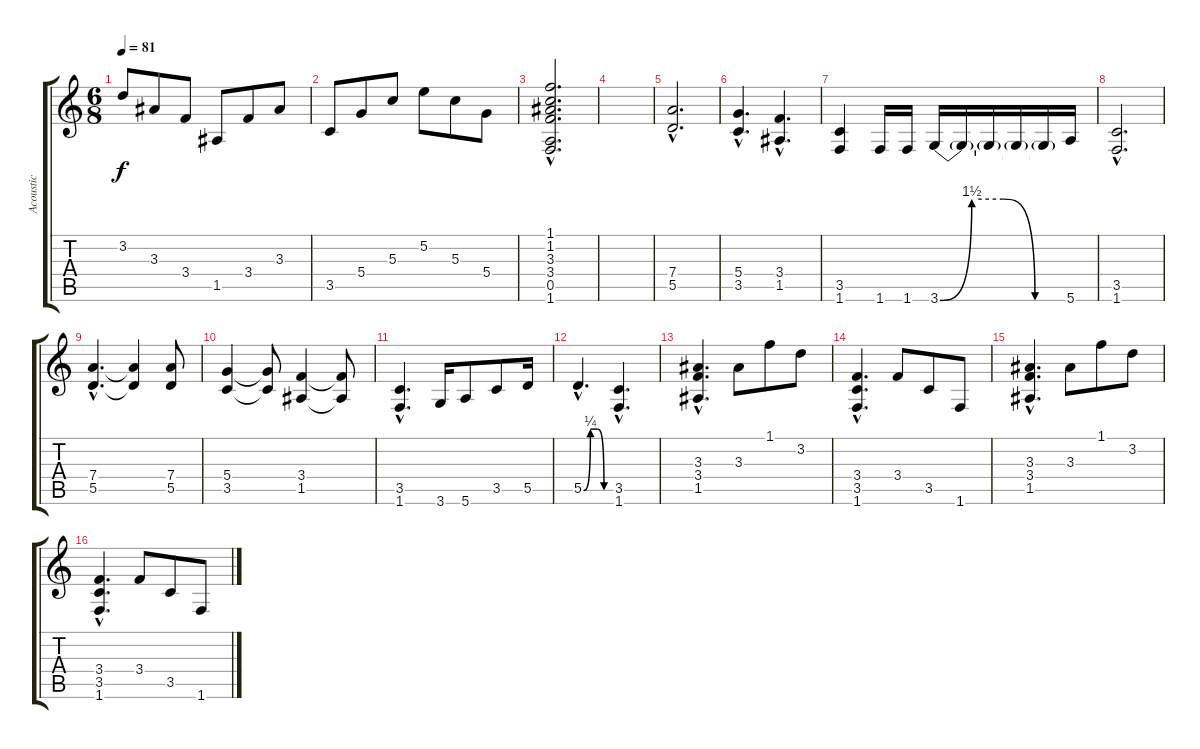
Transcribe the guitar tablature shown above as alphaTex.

\track ("Acoustic" "Acoustic") {instrument acousticguitarsteel}
\staff {score tabs}
\tuning (E4 B3 G3 D3 A2 E2) {hide}
\ts (6 8)
\tempo 81
\clef g2
\ks c
3.2.8{dy f} 3.3.8 3.4.8 1.5.8 3.4.8 3.3.8 |
3.5.8 5.4.8 5.3.8 5.2.8 5.3.8 5.4.8 |
(1.1{hac} 1.2{hac} 3.3{hac} 3.4{hac} 0.5{hac} 1.6{hac}).2{d} |
|
(7.4{hac} 5.5{hac}).2{d} |
(5.4{hac} 3.5{hac}).4{d} (3.4{hac} 1.5{hac}).4{d} |
(3.5 1.6).4 1.6.16 1.6.16 3.6{be (custom 0 0 15 6 30 6 45 0 60 0)}.16 3.6{t}.16 3.6{t}.16 3.6{t}.16 3.6{t}.16 5.6.16 |
(3.5{hac} 1.6{hac}).2{d} |
(7.4{hac} 5.5{hac}).4{d} (7.4{t} 5.5{t}).4 (7.4 5.5).8 |
(5.4 3.5).4 (5.4{t} 3.5{t}).8 (3.4 1.5).4 (3.4{t} 1.5{t}).8 |
(3.5{hac} 1.6{hac}).4{d} 3.6.16 5.6.8 3.5.8 5.5.16 |
5.5{be (custom 0 0 15 1 30 1 45 0 60 0) hac}.4{d} (3.5{hac} 1.6{hac}).4{d} |
(3.3{hac} 3.4{hac} 1.5{hac}).4{d} 3.3.8 1.1.8 3.2.8 |
(3.4{hac} 3.5{hac} 1.6{hac}).4{d} 3.4.8 3.5.8 1.6.8 |
(3.3{hac} 3.4{hac} 1.5{hac}).4{d} 3.3.8 1.1.8 3.2.8 |
(3.4{hac} 3.5{hac} 1.6{hac}).4{d} 3.4.8 3.5.8 1.6.8
